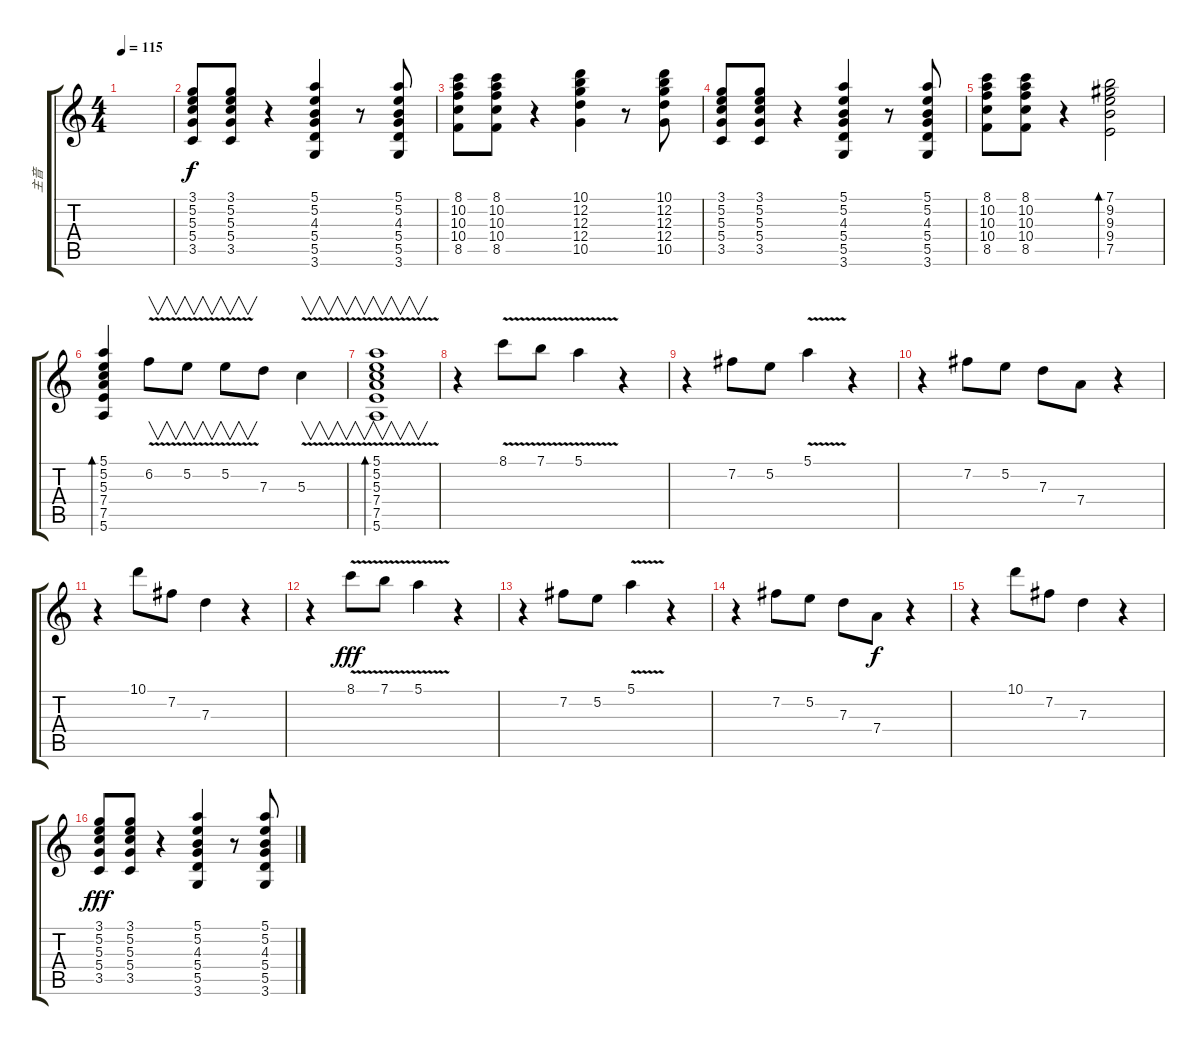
\track ("主音" "主音") {instrument electricguitarjazz}
\staff {score tabs}
\tuning (E4 B3 G3 D3 A2 E2) {hide}
\ts (4 4)
\tempo 115
\clef g2
\ks c
|
(3.1 5.2 5.3 5.4 3.5).8{volume 8} (3.1 5.2 5.3 5.4 3.5).8 r.4 (5.1 5.2 4.3 5.4 5.5 3.6).4 r.8 (5.1 5.2 4.3 5.4 5.5 3.6).8 |
(8.1 10.2 10.3 10.4 8.5).8 (8.1 10.2 10.3 10.4 8.5).8 r.4 (10.1 12.2 12.3 12.4 10.5).4 r.8 (10.1 12.2 12.3 12.4 10.5).8 |
(3.1 5.2 5.3 5.4 3.5).8{volume 10} (3.1 5.2 5.3 5.4 3.5).8 r.4 (5.1 5.2 4.3 5.4 5.5 3.6).4 r.8 (5.1 5.2 4.3 5.4 5.5 3.6).8 |
(8.1 10.2 10.3 10.4 8.5).8 (8.1 10.2 10.3 10.4 8.5).8 r.4 (7.1 9.2 9.3 9.4 7.5).2{bd 240} |
(5.1 5.2 5.3 7.4 7.5 5.6).4{bd 240 volume 7} 6.2{v}.8{v volume 14} 5.2{v}.8{v} 5.2{v}.8{v} 7.3.8 5.3{v}.4{v} |
(5.1{v} 5.2{v} 5.3{v} 7.4{v} 7.5 5.6).1{v bd 240} |
r.4 8.1{v}.8 7.1{v}.8 5.1{v}.4 r.4 |
r.4 7.2.8 5.2.8 5.1{v}.4 r.4 |
r.4 7.2.8 5.2.8 7.3.8 7.4.8{dy f} r.4 |
r.4 10.1.8 7.2.8 7.3.4 r.4 |
r.4 8.1{v}.8{dy fff} 7.1{v}.8 5.1{v}.4 r.4 |
r.4 7.2.8 5.2.8 5.1{v}.4 r.4 |
r.4 7.2.8 5.2.8 7.3.8 7.4.8{dy f} r.4 |
r.4 10.1.8 7.2.8 7.3.4 r.4 |
(3.1 5.2 5.3 5.4 3.5).8{dy fff volume 10} (3.1 5.2 5.3 5.4 3.5).8 r.4 (5.1 5.2 4.3 5.4 5.5 3.6).4 r.8 (5.1 5.2 4.3 5.4 5.5 3.6).8
